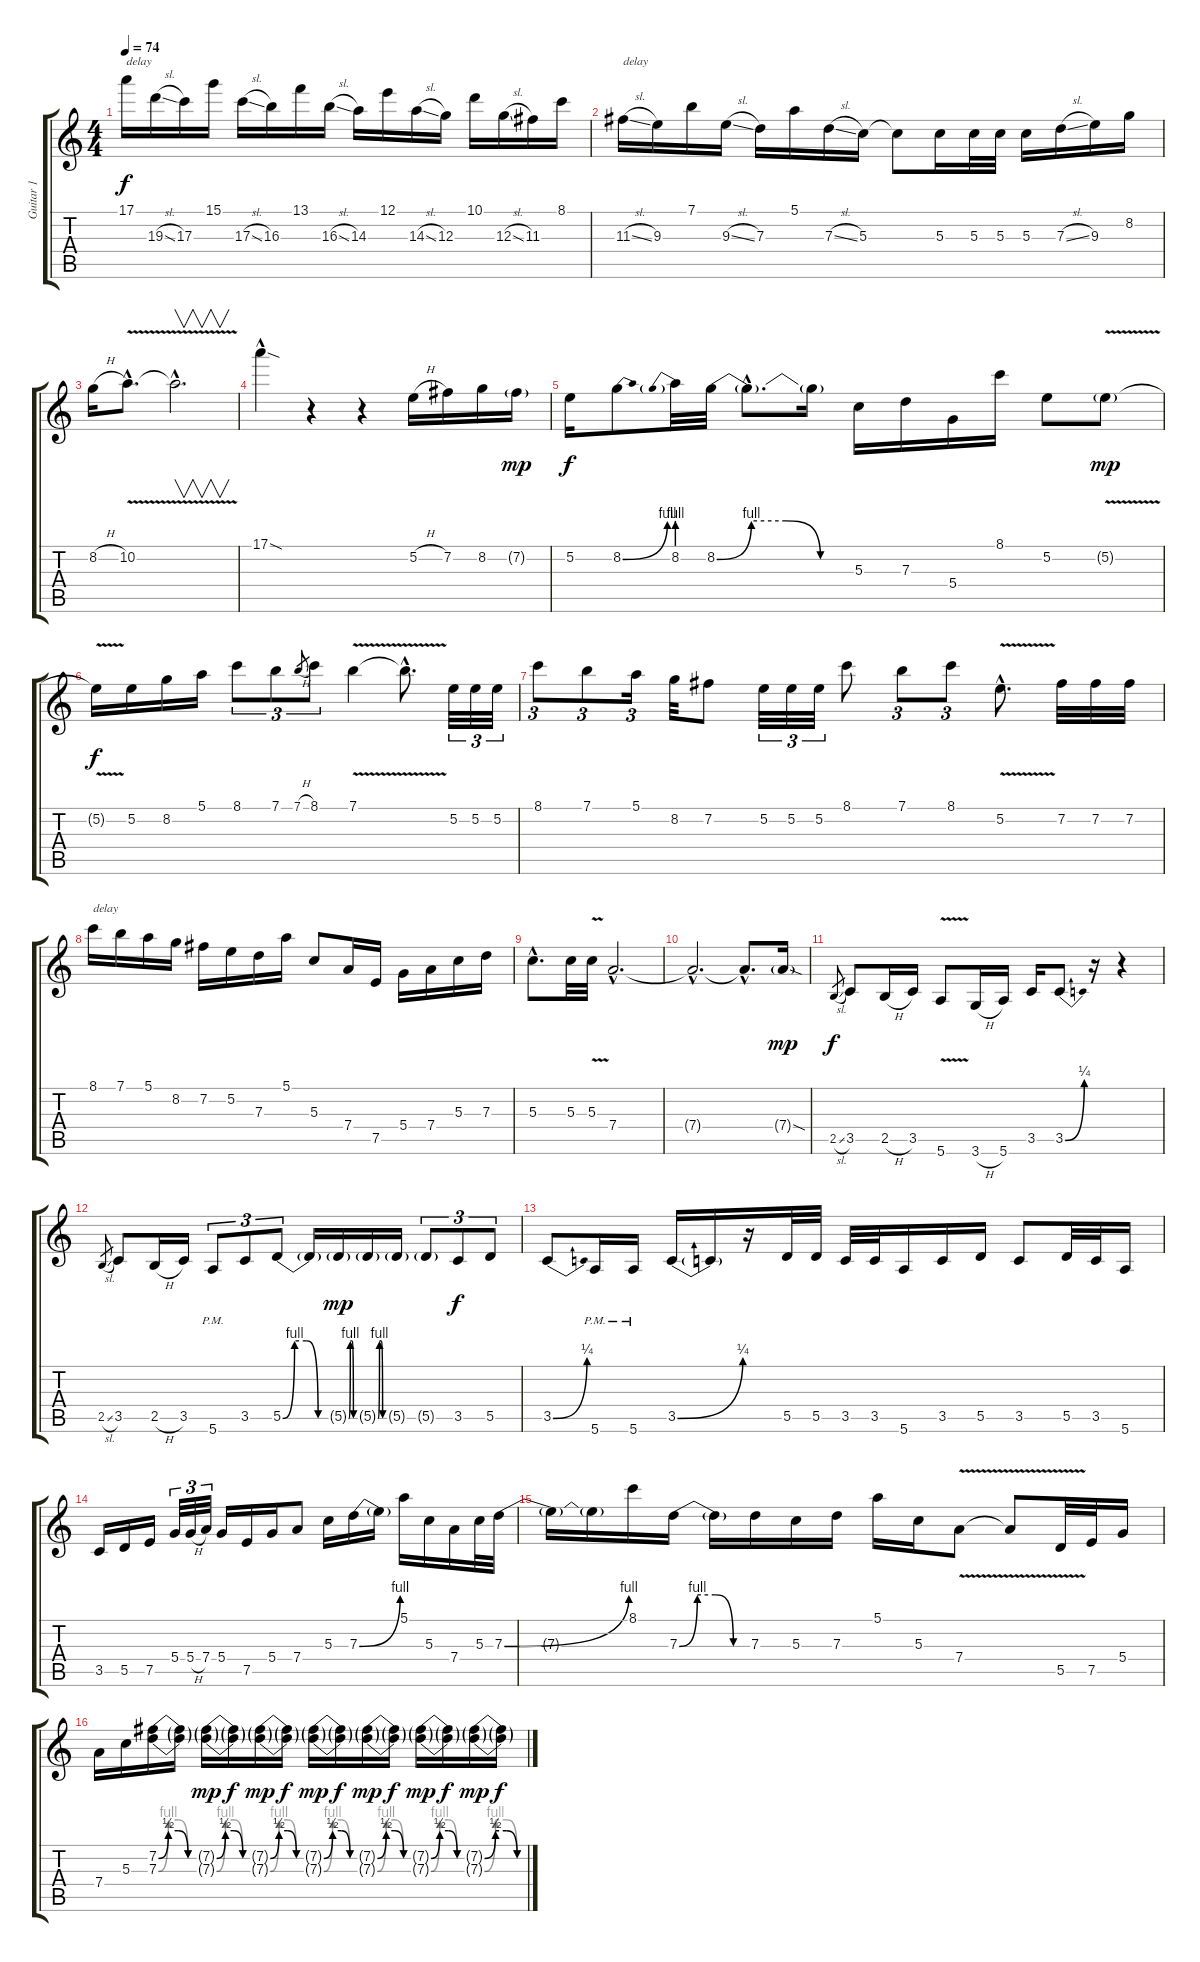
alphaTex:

\track ("Guitar 1" "Guitar 1") {instrument distortionguitar}
\staff {score tabs}
\tuning (E4 B3 G3 D3 A2 E2) {hide}
\ts (4 4)
\tempo 74
\clef g2
\ks c
17.1.16{txt "delay" dy f} 19.3{sl}.16 17.3.16 15.1.16 17.3{sl}.16 16.3.16 13.1.16 16.3{sl}.16 14.3.16 12.1.16 14.3{sl}.16 12.3.16 10.1.16 12.3{sl}.16 11.3.16 8.1.16 |
11.3{sl}.16{txt "delay"} 9.3.16 7.1.16 9.3{sl}.16 7.3.16 5.1.16 7.3{sl}.16 5.3.16 5.3{t}.8 5.3.16 5.3.32 5.3.32 5.3.16 7.3{sl}.16 9.3.16 8.2.16 |
8.2{h}.16 10.2{v hac}.8{d} 10.2{hac t}.2{v d} |
17.1{sod hac}.4 r.4 r.4 5.2{h}.16 7.2.16 8.2.16 7.2{g}.16{dy mp} |
5.2.16{dy f} 8.2{be (bend 0 0 60 4)}.8 8.2{be (prebend 0 4 60 4)}.32 8.2{be (custom 0 0 15 4 30 4 45 0 60 0)}.32 8.2{hac t}.8{d} 8.2{t}.16 5.3.16 7.3.16 5.4.16 8.1.16 5.2.8 5.2{v g}.8{dy mp} |
5.2{t}.16{dy f} 5.2.16 8.2.16 5.1.16 8.1.8{tu (3 2)} 7.1.8{tu (3 2)} 7.1{h}.8{gr} 8.1.8{tu (3 2)} 7.1{v}.4 7.1{hac t}.8{d} 5.2.32{tu (3 2)} 5.2.32{tu (3 2)} 5.2.32{tu (3 2)} |
8.1.8{tu (3 2)} 7.1.8{tu (3 2)} 5.1.16{tu (3 2)} 8.2.32 7.2.8 5.2.32{tu (3 2)} 5.2.32{tu (3 2)} 5.2.32{tu (3 2)} 8.1.8 7.1.8{tu (3 2)} 8.1.8{tu (3 2)} 5.2{v hac}.8{d} 7.2.32 7.2.32 7.2.32 |
8.1.16{txt "delay"} 7.1.16 5.1.16 8.2.16 7.2.16 5.2.16 7.3.16 5.1.16 5.3.8 7.4.16 7.5.16 5.4.16 7.4.16 5.3.16 7.3.16 |
5.3{hac}.8{d} 5.3.32 5.3{v}.32 7.4{hac}.2{d} |
7.4{hac t}.2{d} 7.4{hac t}.8{d} 7.4{sod g}.16{dy mp} |
2.5{sl}.8{gr dy f} 3.5.8 2.5{h}.16 3.5.16 5.6{v}.8 3.6{h}.16 5.6.16 3.5.16 3.5{be (bend 0 0 60 1)}.8 r.16 r.4 |
2.5{sl}.8{gr} 3.5.8 2.5{h}.16 3.5.16 5.6{pm}.8{tu (3 2)} 3.5.8{tu (3 2)} 5.5{be (custom 0 0 15 4 30 4 45 0 60 0)}.8{tu (3 2)} 5.5{t}.16 5.5{be (custom 0 0 15 4 30 4 45 0 60 0) g}.16{dy mp} 5.5{be (custom 0 0 15 4 30 4 45 0 60 0) g}.16 5.5{g}.16 5.5{g}.8{tu (3 2)} 3.5.8{tu (3 2) dy f} 5.5.8{tu (3 2)} |
3.5{be (bend 0 0 60 1)}.8 5.6{pm}.16 5.6{pm}.16 3.5{be (bend 0 0 60 1)}.16 3.5{t}.16 r.16 5.5.32 5.5.32 3.5.32 3.5.32 5.6.16 3.5.16 5.5.16 3.5.8 5.5.32 3.5.32 5.6.16 |
3.5.16 5.5.16 7.5.16 5.4.32{tu (3 2)} 5.4{h}.32{tu (3 2)} 7.4.32{tu (3 2)} 5.4.16 7.5.16 5.4.16 7.4.8 5.3.16 7.3{be (bend 0 0 60 4)}.16 7.3{t}.16 5.1.16 5.3.16 7.4.16 5.3.32 7.3{be (bend 0 0 60 4)}.32 |
7.3{t}.16 7.3{t}.16 8.1.16 7.3{be (custom 0 0 15 4 30 4 45 0 60 0)}.16 7.3{t}.16 7.3.16 5.3.16 7.3.16 5.1.16 5.3.16 7.4{v}.8 7.4{t}.8 5.5{v}.32 7.5.32 5.4.16 |
7.4.16 5.3.16 (7.2{be (custom 0 0 15 2 30 2 45 0 60 0)} 7.3{be (custom 0 0 15 4 30 4 45 0 60 0)}).16 (7.2{t} 7.3{t}).16 (7.2{be (custom 0 0 15 2 30 2 45 0 60 0) g} 7.3{be (custom 0 0 15 4 30 4 45 0 60 0) g}).16{dy mp} (7.2{t} 7.3{t}).16{dy f} (7.2{be (custom 0 0 15 2 30 2 45 0 60 0) g} 7.3{be (custom 0 0 15 4 30 4 45 0 60 0) g}).16{dy mp} (7.2{t} 7.3{t}).16{dy f} (7.2{be (custom 0 0 15 2 30 2 45 0 60 0) g} 7.3{be (custom 0 0 15 4 30 4 45 0 60 0) g}).16{dy mp} (7.2{t} 7.3{t}).16{dy f} (7.2{be (custom 0 0 15 2 30 2 45 0 60 0) g} 7.3{be (custom 0 0 15 4 30 4 45 0 60 0) g}).16{dy mp} (7.2{t} 7.3{t}).16{dy f} (7.2{be (custom 0 0 15 2 30 2 45 0 60 0) g} 7.3{be (custom 0 0 15 4 30 4 45 0 60 0) g}).16{dy mp} (7.2{t} 7.3{t}).16{dy f} (7.2{be (custom 0 0 15 2 30 2 45 0 60 0) g} 7.3{be (custom 0 0 15 4 30 4 45 0 60 0) g}).16{dy mp} (7.2{t} 7.3{t}).16{dy f}
